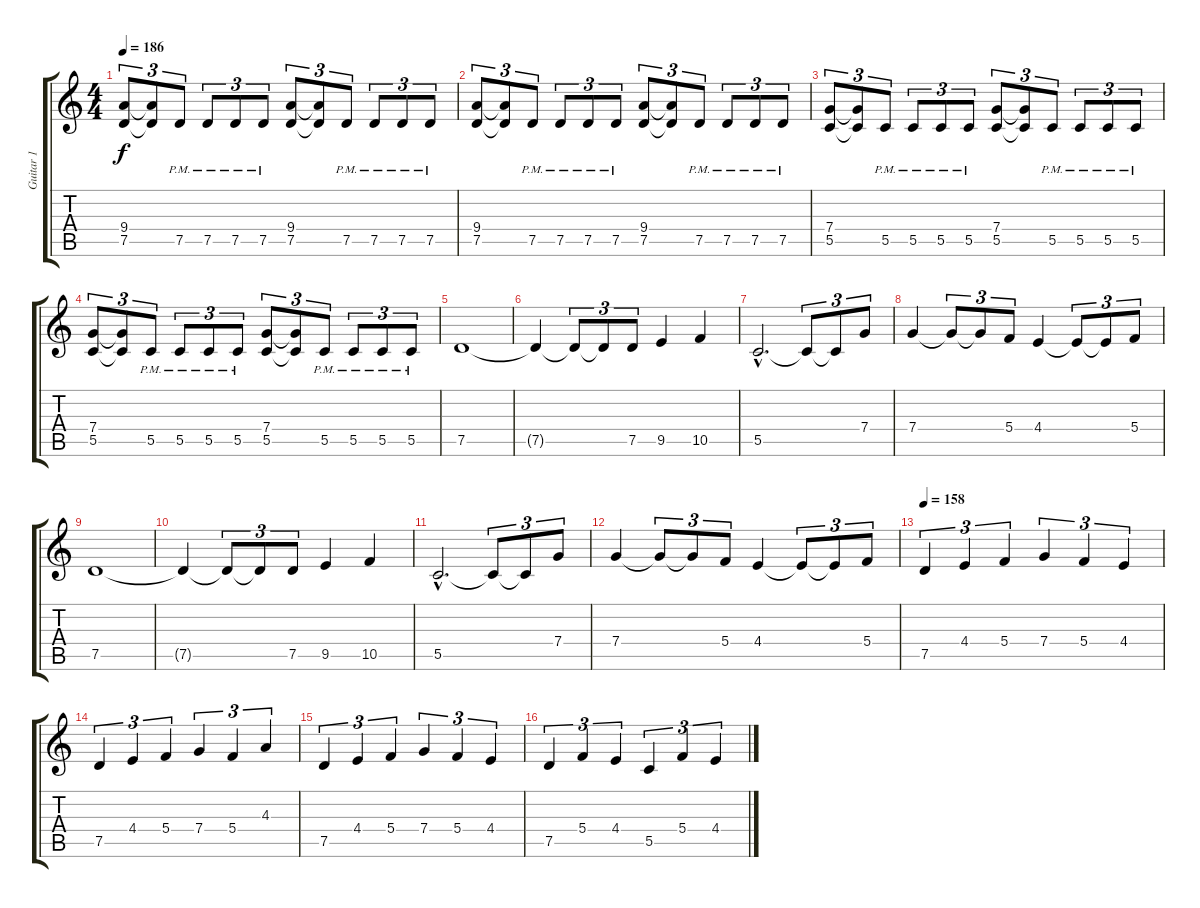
\track ("Guitar 1" "Guitar 1") {instrument distortionguitar}
\staff {score tabs}
\tuning (D4 A3 F3 C3 G2 D2) {hide}
\ts (4 4)
\tempo 186
\clef g2
\ks c
(9.4 7.5).8{tu (3 2) dy f} (9.4{t} 7.5{t}).8{tu (3 2)} 7.5{pm}.8{tu (3 2)} 7.5{pm}.8{tu (3 2)} 7.5{pm}.8{tu (3 2)} 7.5{pm}.8{tu (3 2)} (9.4 7.5).8{tu (3 2)} (9.4{t} 7.5{t}).8{tu (3 2)} 7.5{pm}.8{tu (3 2)} 7.5{pm}.8{tu (3 2)} 7.5{pm}.8{tu (3 2)} 7.5{pm}.8{tu (3 2)} |
(9.4 7.5).8{tu (3 2)} (9.4{t} 7.5{t}).8{tu (3 2)} 7.5{pm}.8{tu (3 2)} 7.5{pm}.8{tu (3 2)} 7.5{pm}.8{tu (3 2)} 7.5{pm}.8{tu (3 2)} (9.4 7.5).8{tu (3 2)} (9.4{t} 7.5{t}).8{tu (3 2)} 7.5{pm}.8{tu (3 2)} 7.5{pm}.8{tu (3 2)} 7.5{pm}.8{tu (3 2)} 7.5{pm}.8{tu (3 2)} |
(7.4 5.5).8{tu (3 2)} (7.4{t} 5.5{t}).8{tu (3 2)} 5.5{pm}.8{tu (3 2)} 5.5{pm}.8{tu (3 2)} 5.5{pm}.8{tu (3 2)} 5.5{pm}.8{tu (3 2)} (7.4 5.5).8{tu (3 2)} (7.4{t} 5.5{t}).8{tu (3 2)} 5.5{pm}.8{tu (3 2)} 5.5{pm}.8{tu (3 2)} 5.5{pm}.8{tu (3 2)} 5.5{pm}.8{tu (3 2)} |
(7.4 5.5).8{tu (3 2)} (7.4{t} 5.5{t}).8{tu (3 2)} 5.5{pm}.8{tu (3 2)} 5.5{pm}.8{tu (3 2)} 5.5{pm}.8{tu (3 2)} 5.5{pm}.8{tu (3 2)} (7.4 5.5).8{tu (3 2)} (7.4{t} 5.5{t}).8{tu (3 2)} 5.5{pm}.8{tu (3 2)} 5.5{pm}.8{tu (3 2)} 5.5{pm}.8{tu (3 2)} 5.5{pm}.8{tu (3 2)} |
7.5.1 |
7.5{t}.4 7.5{t}.8{tu (3 2)} 7.5{t}.8{tu (3 2)} 7.5.8{tu (3 2)} 9.5.4 10.5.4 |
5.5{hac}.2{d} 5.5{t}.8{tu (3 2)} 5.5{t}.8{tu (3 2)} 7.4.8{tu (3 2)} |
7.4.4 7.4{t}.8{tu (3 2)} 7.4{t}.8{tu (3 2)} 5.4.8{tu (3 2)} 4.4.4 4.4{t}.8{tu (3 2)} 4.4{t}.8{tu (3 2)} 5.4.8{tu (3 2)} |
7.5.1 |
7.5{t}.4 7.5{t}.8{tu (3 2)} 7.5{t}.8{tu (3 2)} 7.5.8{tu (3 2)} 9.5.4 10.5.4 |
5.5{hac}.2{d} 5.5{t}.8{tu (3 2)} 5.5{t}.8{tu (3 2)} 7.4.8{tu (3 2)} |
7.4.4 7.4{t}.8{tu (3 2)} 7.4{t}.8{tu (3 2)} 5.4.8{tu (3 2)} 4.4.4 4.4{t}.8{tu (3 2)} 4.4{t}.8{tu (3 2)} 5.4.8{tu (3 2)} |
\tempo 158
7.5.4{tu (3 2)} 4.4.4{tu (3 2)} 5.4.4{tu (3 2)} 7.4.4{tu (3 2)} 5.4.4{tu (3 2)} 4.4.4{tu (3 2)} |
7.5.4{tu (3 2)} 4.4.4{tu (3 2)} 5.4.4{tu (3 2)} 7.4.4{tu (3 2)} 5.4.4{tu (3 2)} 4.3.4{tu (3 2)} |
7.5.4{tu (3 2)} 4.4.4{tu (3 2)} 5.4.4{tu (3 2)} 7.4.4{tu (3 2)} 5.4.4{tu (3 2)} 4.4.4{tu (3 2)} |
7.5.4{tu (3 2)} 5.4.4{tu (3 2)} 4.4.4{tu (3 2)} 5.5.4{tu (3 2)} 5.4.4{tu (3 2)} 4.4.4{tu (3 2)}
